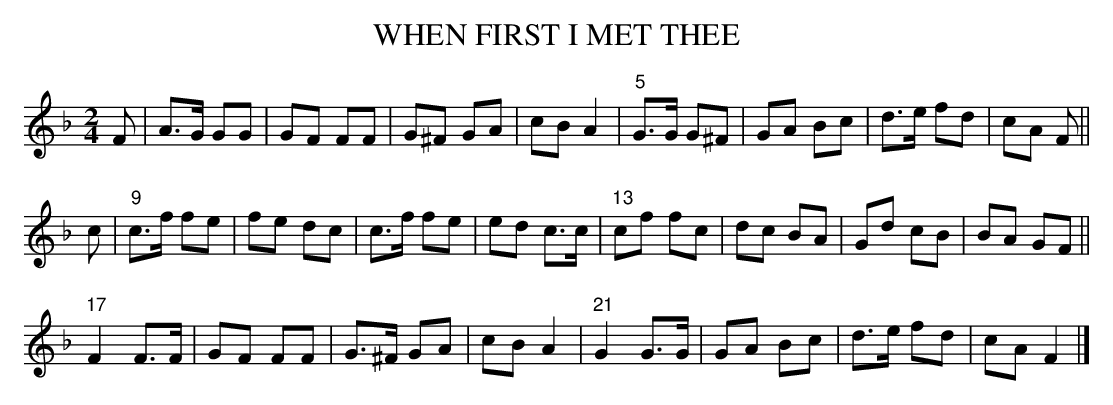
X:1
T:WHEN FIRST I MET THEE
Y:"with spirit"
M:2/4
L:1/16
K:F
F2|A3G G2G2|G2F2 F2F2|G2^F2 G2A2|c2B2 A4|\
"5"G3G G2^F2|G2A2 B2c2|d3e f2d2|c2A2 F2||
c2|"9"c3f f2e2|f2e2 d2c2|c3f f2e2|e2d2 c3c|\
"13"c2f2 f2c2|d2c2 B2A2|G2d2 c2B2|B2A2 G2F2||
"17"F4F3F|G2F2 F2F2|G3^F G2A2|c2B2 A4|\
"21"G4G3G|G2A2 B2c2|d3e f2d2|c2A2 F4|]
